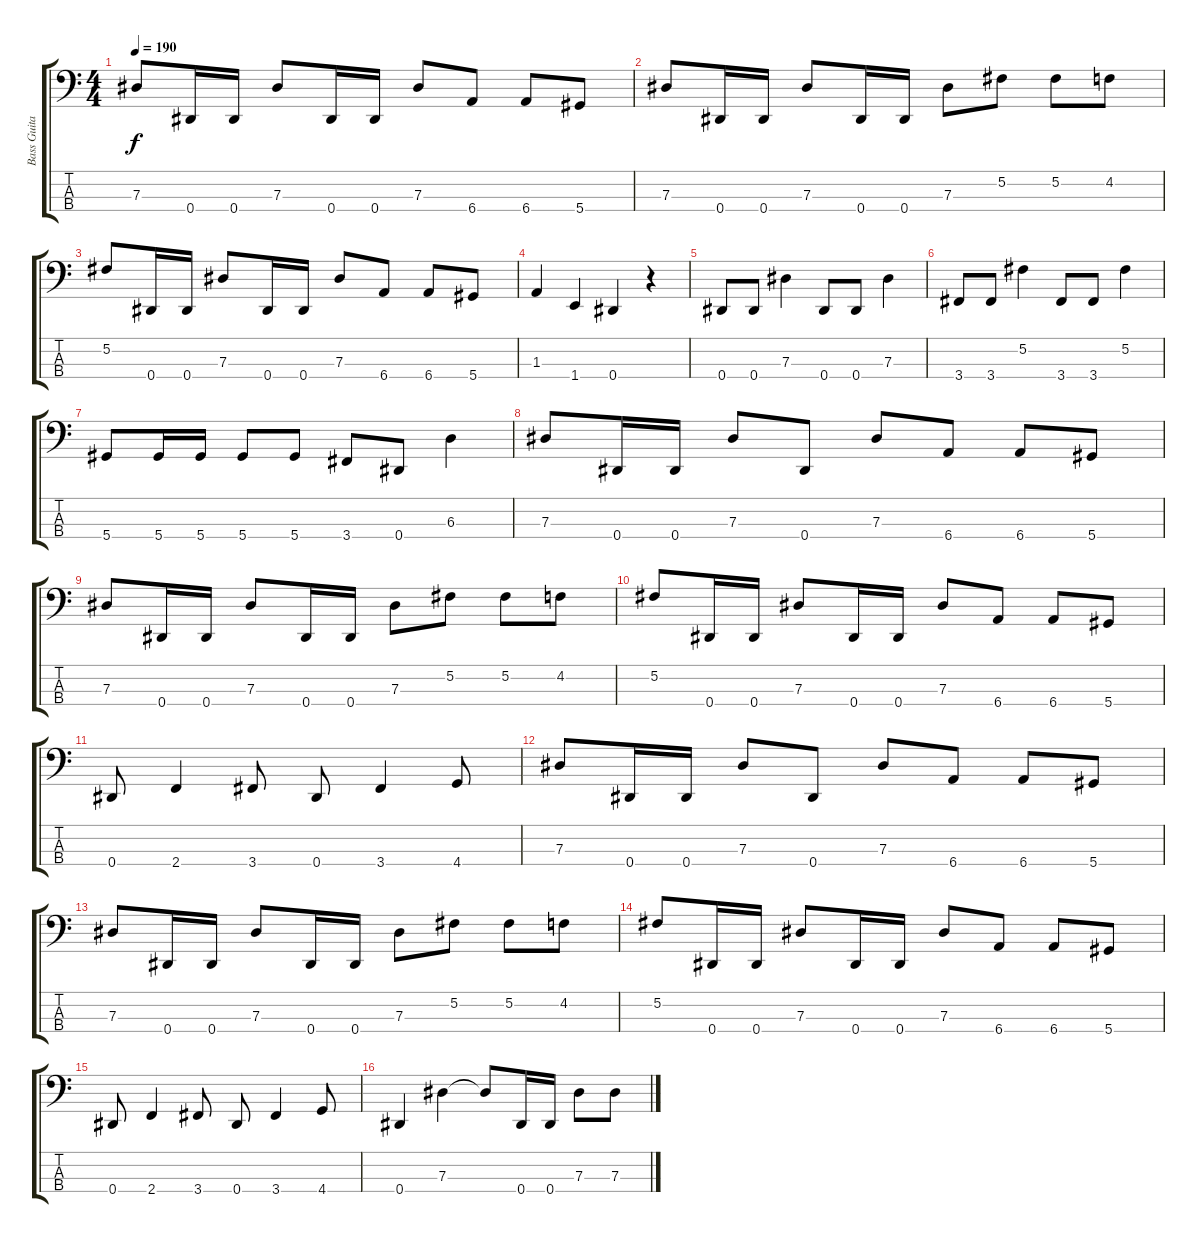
\track ("Bass Guitar" "Bass Guita") {instrument electricbassfinger}
\staff {score tabs}
\tuning (Gb2 Db2 Ab1 Eb1) {hide}
\ts (4 4)
\tempo 190
\clef f4
\ks c
7.3.8{dy f} 0.4.16 0.4.16 7.3.8 0.4.16 0.4.16 7.3.8 6.4.8 6.4.8 5.4.8 |
7.3.8 0.4.16 0.4.16 7.3.8 0.4.16 0.4.16 7.3.8 5.2.8 5.2.8 4.2.8 |
5.2.8 0.4.16 0.4.16 7.3.8 0.4.16 0.4.16 7.3.8 6.4.8 6.4.8 5.4.8 |
1.3.4 1.4.4 0.4.4 r.4 |
0.4.8 0.4.8 7.3.4 0.4.8 0.4.8 7.3.4 |
3.4.8 3.4.8 5.2.4 3.4.8 3.4.8 5.2.4 |
5.4.8 5.4.16 5.4.16 5.4.8 5.4.8 3.4.8 0.4.8 6.3.4 |
7.3.8 0.4.16 0.4.16 7.3.8 0.4.8 7.3.8 6.4.8 6.4.8 5.4.8 |
7.3.8 0.4.16 0.4.16 7.3.8 0.4.16 0.4.16 7.3.8 5.2.8 5.2.8 4.2.8 |
5.2.8 0.4.16 0.4.16 7.3.8 0.4.16 0.4.16 7.3.8 6.4.8 6.4.8 5.4.8 |
0.4.8 2.4.4 3.4.8 0.4.8 3.4.4 4.4.8 |
7.3.8 0.4.16 0.4.16 7.3.8 0.4.8 7.3.8 6.4.8 6.4.8 5.4.8 |
7.3.8 0.4.16 0.4.16 7.3.8 0.4.16 0.4.16 7.3.8 5.2.8 5.2.8 4.2.8 |
5.2.8 0.4.16 0.4.16 7.3.8 0.4.16 0.4.16 7.3.8 6.4.8 6.4.8 5.4.8 |
0.4.8 2.4.4 3.4.8 0.4.8 3.4.4 4.4.8 |
0.4.4 7.3.4 7.3{t}.8 0.4.16 0.4.16 7.3.8 7.3.8
